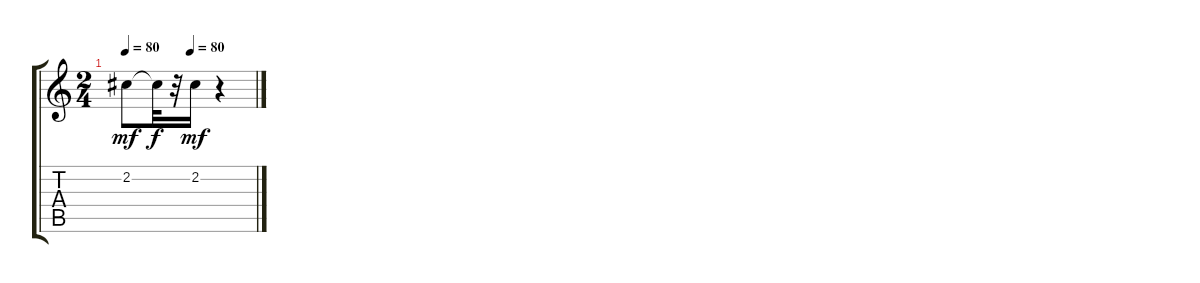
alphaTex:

\track "" {instrument acousticguitarnylon}
\staff {score tabs}
\tuning (E4 B3 G3 D3 A2 E2) {hide}
\ts (2 4)
\tempo 80
\tempo (80 0.5)
\clef g2
\ks c
2.2.8{dy mf} 2.2{t}.32{dy f} r.32 2.2.16{dy mf} r.4
